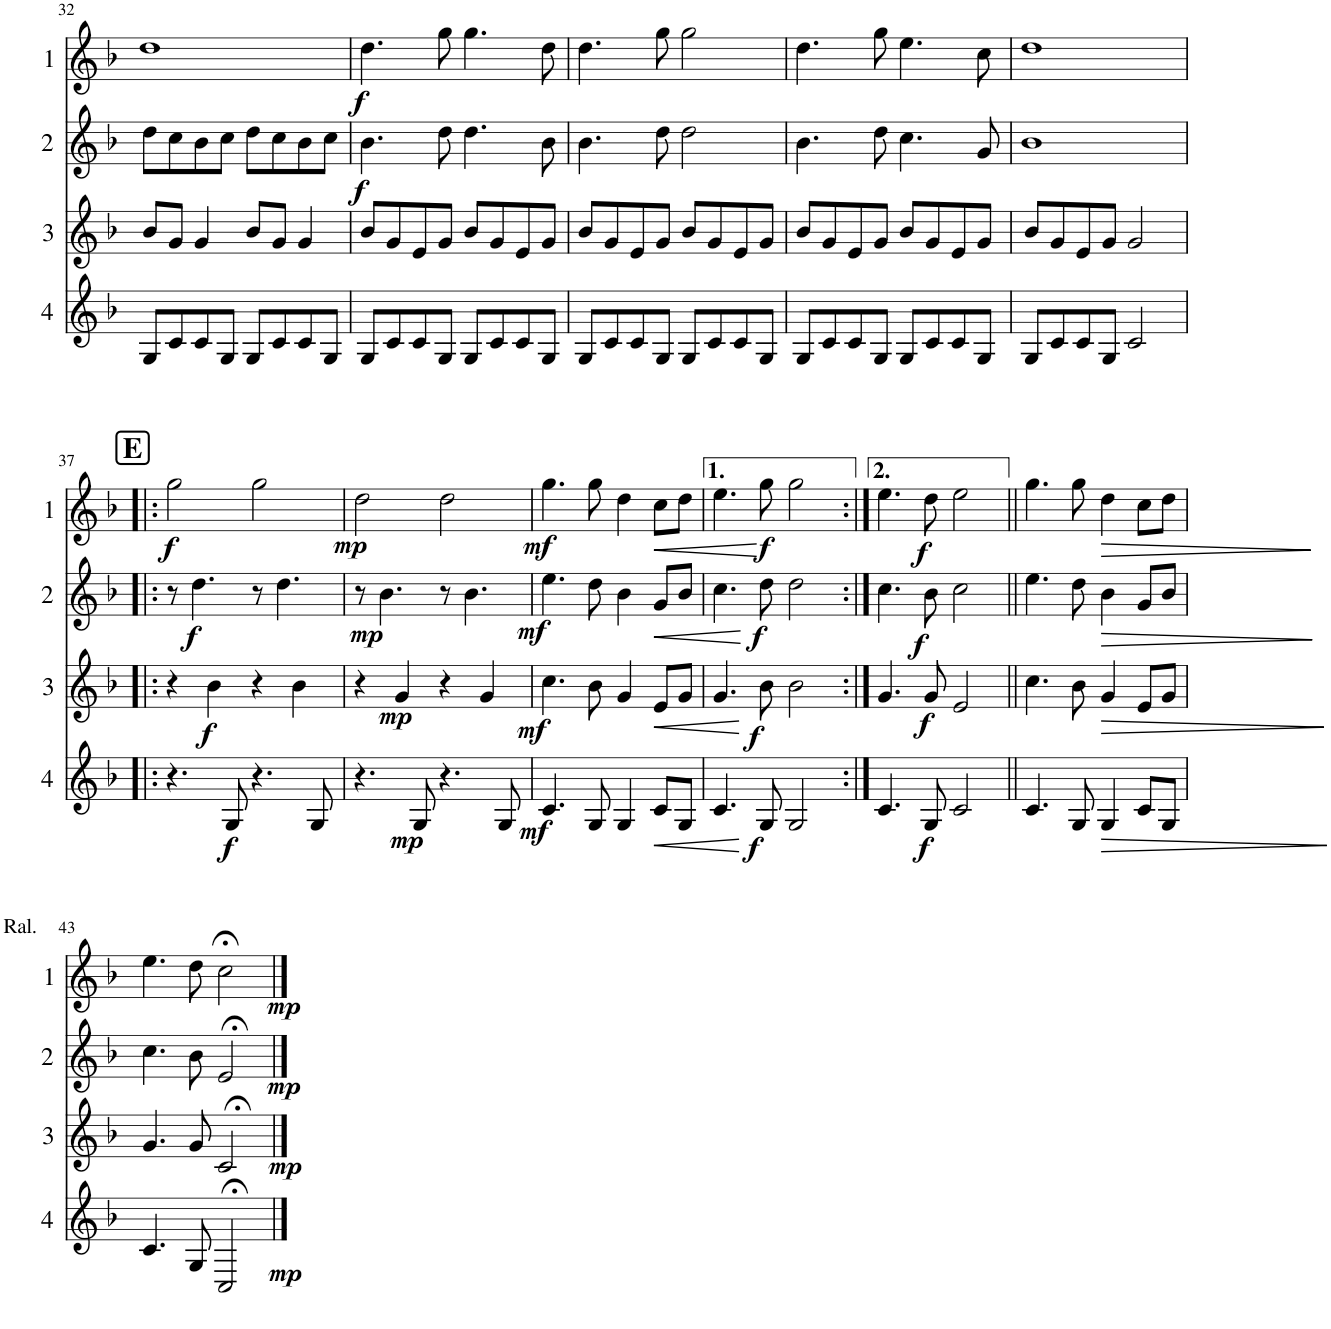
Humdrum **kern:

**kern	**dynam	**kern	**dynam	**kern	**dynam	**kern	**dynam
*part4	*part4	*part3	*part3	*part2	*part2	*part1	*part1
*staff4	*staff4	*staff3	*staff3	*staff2	*staff2	*staff1	*staff1
*I"Cor 4	*	*I"Cor 3	*	*I"Cor 2	*	*I"Cor 1	*
!!LO:PB:g=z
*clefG2	*	*clefG2	*	*clefG2	*	*clefG2	*
*Trd4c7	*	*Trd4c7	*	*Trd4c7	*	*Trd4c7	*
*k[b-]	*	*k[b-]	*	*k[b-]	*	*k[b-]	*
*M4/4	*	*M4/4	*	*M4/4	*	*M4/4	*
=32	=32	=32	=32	=32	=32	=32	=32
8G/L	.	8b-/L	.	8dd\L	.	1dd	.
8c/	.	8g/J	.	8cc\	.	.	.
8c/	.	4g/	.	8b-\	.	.	.
8G/J	.	.	.	8cc\J	.	.	.
8G/L	.	8b-/L	.	8dd\L	.	.	.
8c/	.	8g/J	.	8cc\	.	.	.
8c/	.	4g/	.	8b-\	.	.	.
8G/J	.	.	.	8cc\J	.	.	.
=33	=33	=33	=33	=33	=33	=33	=33
!	!	!	!	!	!LO:DY:b	!	!LO:DY:b
8G/L	.	8b-/L	.	4.b-\	f	4.dd\	f
8c/	.	8g/	.	.	.	.	.
8c/	.	8e/	.	.	.	.	.
8G/J	.	8g/J	.	8dd\	.	8gg\	.
8G/L	.	8b-/L	.	4.dd\	.	4.gg\	.
8c/	.	8g/	.	.	.	.	.
8c/	.	8e/	.	.	.	.	.
8G/J	.	8g/J	.	8b-\	.	8dd\	.
=34	=34	=34	=34	=34	=34	=34	=34
8G/L	.	8b-/L	.	4.b-\	.	4.dd\	.
8c/	.	8g/	.	.	.	.	.
8c/	.	8e/	.	.	.	.	.
8G/J	.	8g/J	.	8dd\	.	8gg\	.
8G/L	.	8b-/L	.	2dd\	.	2gg\	.
8c/	.	8g/	.	.	.	.	.
8c/	.	8e/	.	.	.	.	.
8G/J	.	8g/J	.	.	.	.	.
=35	=35	=35	=35	=35	=35	=35	=35
8G/L	.	8b-/L	.	4.b-\	.	4.dd\	.
8c/	.	8g/	.	.	.	.	.
8c/	.	8e/	.	.	.	.	.
8G/J	.	8g/J	.	8dd\	.	8gg\	.
8G/L	.	8b-/L	.	4.cc\	.	4.ee\	.
8c/	.	8g/	.	.	.	.	.
8c/	.	8e/	.	.	.	.	.
8G/J	.	8g/J	.	8g/	.	8cc\	.
=36	=36	=36	=36	=36	=36	=36	=36
8G/L	.	8b-/L	.	1b-	.	1dd	.
8c/	.	8g/	.	.	.	.	.
8c/	.	8e/	.	.	.	.	.
8G/J	.	8g/J	.	.	.	.	.
2c/	.	2g/	.	.	.	.	.
!!LO:LB:g=z
!!LO:REH:place=s1:a:B:cj:fs=14:t=E
=37!|:	=37!|:	=37!|:	=37!|:	=37!|:	=37!|:	=37!|:	=37!|:
!	!	!	!	!	!	!	!LO:DY:b
4.r	.	4r	.	8r	.	2gg\	f
!	!	!	!	!	!LO:DY:b	!	!
.	.	.	.	4.dd\	f	.	.
!	!	!	!LO:DY:b	!	!	!	!
.	.	4b-\	f	.	.	.	.
!	!LO:DY:b	!	!	!	!	!	!
8G/	f	.	.	.	.	.	.
4.r	.	4r	.	8r	.	2gg\	.
.	.	.	.	4.dd\	.	.	.
.	.	4b-\	.	.	.	.	.
8G/	.	.	.	.	.	.	.
=38	=38	=38	=38	=38	=38	=38	=38
!	!	!	!	!	!LO:DY:b	!	!LO:DY:b
4.r	.	4r	.	8r	mp	2dd\	mp
.	.	.	.	4.b-\	.	.	.
!	!	!	!LO:DY:b	!	!	!	!
.	.	4g/	mp	.	.	.	.
!	!LO:DY:b	!	!	!	!	!	!
8G/	mp	.	.	.	.	.	.
4.r	.	4r	.	8r	.	2dd\	.
.	.	.	.	4.b-\	.	.	.
.	.	4g/	.	.	.	.	.
8G/	.	.	.	.	.	.	.
=39	=39	=39	=39	=39	=39	=39	=39
!	!LO:DY:b	!	!LO:DY:b	!	!LO:DY:b	!	!LO:DY:b
4.c/	mf	4.cc\	mf	4.ee\	mf	4.gg\	mf
8G/	.	8b-\	.	8dd\	.	8gg\	.
4G/	.	4g/	.	4b-\	.	4dd\	.
!	!LO:HP:b	!	!LO:HP:b	!	!LO:HP:b	!	!LO:HP:b
8c/L	<	8e/L	<	8g/L	<	8cc\L	<
8G/J	.	8g/J	.	8b-/J	.	8dd\J	.
.	[	.	[	.	[	.	[
=40	=40	=40	=40	=40	=40	=40	=40
4.c/	.	4.g/	.	4.cc\	.	4.ee\	.
!	!LO:DY:b	!	!LO:DY:b	!	!LO:DY:b	!	!LO:DY:b
8G/	f	8b-\	f	8dd\	f	8gg\	f
2G/	.	2b-\	.	2dd\	.	2gg\	.
=41:|!	=41:|!	=41:|!	=41:|!	=41:|!	=41:|!	=41:|!	=41:|!
4.c/	.	4.g/	.	4.cc\	.	4.ee\	.
!	!LO:DY:b	!	!LO:DY:b	!	!LO:DY:b	!	!LO:DY:b
8G/	f	8g/	f	8b-\	f	8dd\	f
2c/	.	2e/	.	2cc\	.	2ee\	.
=42||	=42||	=42||	=42||	=42||	=42||	=42||	=42||
4.c/	.	4.cc\	.	4.ee\	.	4.gg\	.
8G/	.	8b-\	.	8dd\	.	8gg\	.
!	!LO:HP:b	!	!LO:HP:b	!	!LO:HP:b	!	!LO:HP:b
4G/	>	4g/	>	4b-\	>	4dd\	>
8c/L	.	8e/L	.	8g/L	.	8cc\L	.
8G/J	.	8g/J	.	8b-/J	.	8dd\J	.
.	]	.	]	.	]	.	]
!!LO:LB:g=z
=43	=43	=43	=43	=43	=43	=43	=43
!	!	!	!	!	!	!LO:TX:a:t=Ral.	!
4.c/	.	4.g/	.	4.cc\	.	4.ee\	.
8G/	.	8g/	.	8b-\	.	8dd\	.
!	!LO:DY:b	!	!LO:DY:b	!	!LO:DY:b	!	!LO:DY:b
2C;</	mp	2c;</	mp	2e;</	mp	2cc;<\	mp
==	==	==	==	==	==	==	==
*-	*-	*-	*-	*-	*-	*-	*-
